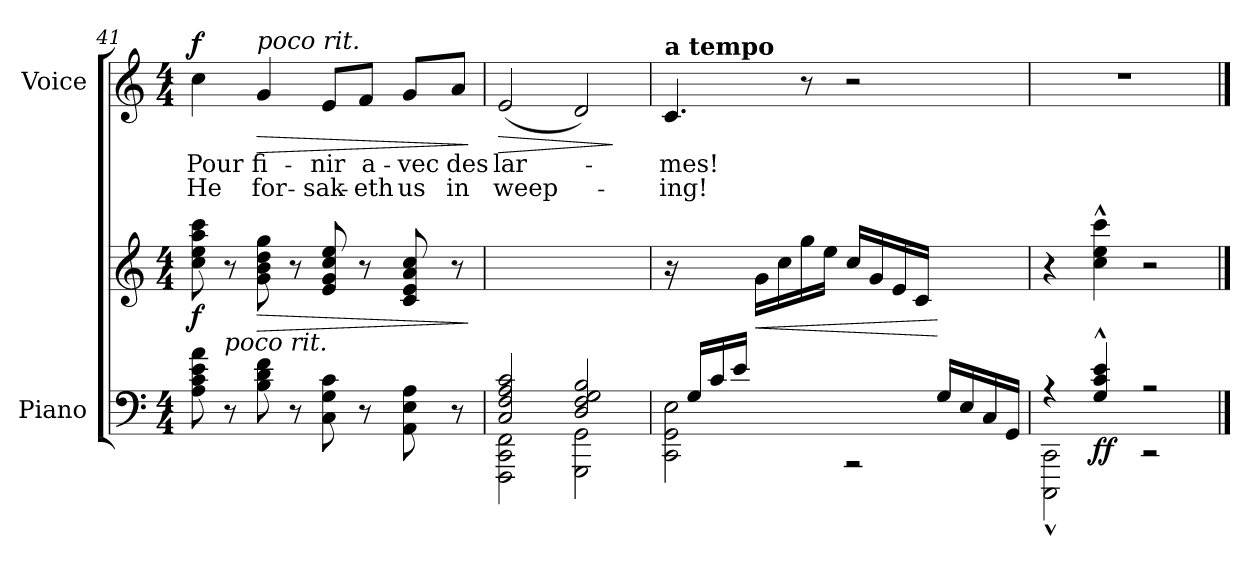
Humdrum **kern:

**kern	**kern	**dynam	**kern	**text	**text	**dynam
*part2	*part2	*part2	*part1	*part1	*part1	*part1
*staff3	*staff2	*staff2/3	*staff1	*staff1	*staff1	*staff1
*I"Piano	*	*	*I"Voice	*	*	*
*I'Pno	*	*	*	*	*	*
*clefF4	*clefG2	*	*clefG2	*	*	*
*k[]	*k[]	*	*k[]	*	*	*
*M4/4	*M4/4	*	*M4/4	*	*	*
=41	=41	=41	=41	=41	=41	=41
!	!	!LO:DY:b	!	!	!	!LO:DY:b
8A\ 8c\ 8e\ 8a\	8cc\ 8ee\ 8aa\ 8ccc\	f	4cc\	Pour	He	f
!LO:TX:i:t=poco rit.	!	!	!	!	!	!
8r	8r	.	.	.	.	.
!	!	!	!LO:TX:i:t=poco rit.	!	!	!
!	!	!LO:HP:b	!	!	!	!LO:HP:b
8B\ 8d\ 8f\	8g\ 8b\ 8dd\ 8gg\	>	4g/	fi-	for-	>
8r	8r	.	.	.	.	.
8C\ 8G\ 8c\	8e/ 8g/ 8cc/ 8ee/	.	8e/L	-nir	-sak-	.
8r	8r	.	8f/J	a-	-eth	.
8AA\ 8E\ 8A\	8c/ 8e/ 8a/ 8cc/	.	8g/L	-vec	us	.
8r	8r	.	8a/J	des	in	.
.	.	]	.	.	.	]
=42	=42	=42	=42	=42	=42	=42
*^	*	*	*	*	*	*
!	!	!	!	!	!	!	!LO:HP:b
2C/ 2F/ 2A/ 2c/	2FFF\ 2CC\ 2FF\	1ryy	.	(2e/	lar-	weep-	>
2D/ 2F/ 2G/ 2B/	2GGG\ 2GG\	.	.	2d/)	.	.	.
*v	*v	*	*	*	*	*	*
.	.	.	.	.	.	]
=43	=43	=43	=43	=43	=43	=43
*^	*	*	*	*	*	*
!	!	!	!	!LO:TX:a:B:t=a tempo	!	!	!
16ryy	2CC\ 2GG\ 2E\	16r	.	4.c/	-mes!	-ing!	.
16G/LL	.	8.ryy	.	.	.	.	.
16c/	.	.	.	.	.	.	.
16e/JJ	.	.	.	.	.	.	.
!	!	!	!LO:HP:b	!	!	!	!
2ryy	.	16g\LL	<	.	.	.	.
.	.	16cc\	.	.	.	.	.
.	.	16gg\	.	8r	.	.	.
.	.	16ee\JJ	.	.	.	.	.
.	2r	16cc/LL	.	2r	.	.	.
.	.	16g/	.	.	.	.	.
.	.	16e/	.	.	.	.	.
.	.	16c/JJ	.	.	.	.	.
16G/LL	.	4ryy	[	.	.	.	.
16E/	.	.	.	.	.	.	.
16C/	.	.	.	.	.	.	.
16GG/JJ	.	.	.	.	.	.	.
=44	=44	=44	=44	=44	=44	=44	=44
4r	2CCC\^^ 2CC\^^	4r	.	1r	.	.	.
!	!	!	!LO:DY:b=2	!	!	!	!
4G/^^ 4c/^^ 4e/^^	.	4cc\^^ 4ee\^^ 4ccc\^^	ff	.	.	.	.
2r	2r	2r	.	.	.	.	.
*v	*v	*	*	*	*	*	*
==	==	==	==	==	==	==
*-	*-	*-	*-	*-	*-	*-
